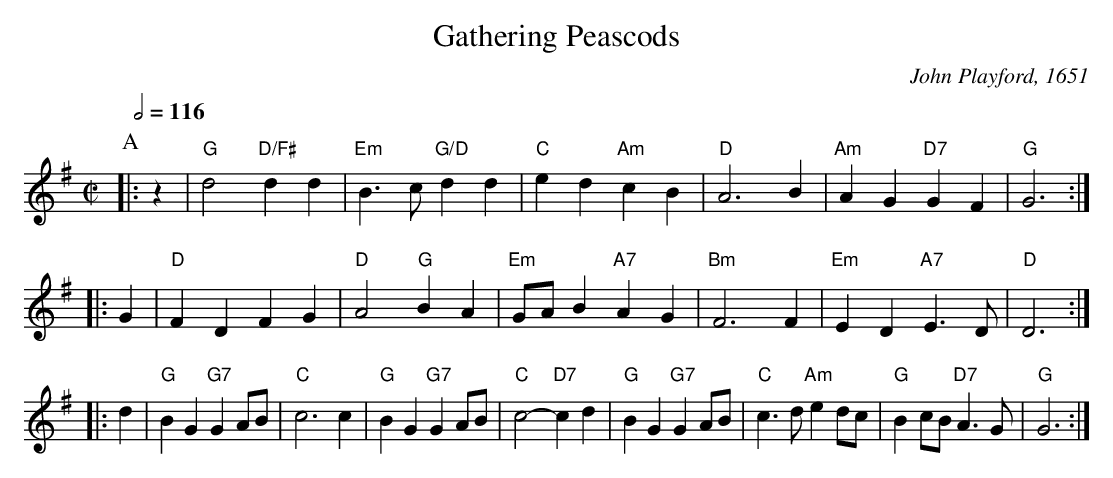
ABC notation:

X:1
T:Gathering Peascods
Q:1/2=116
M:C|
C:John Playford, 1651
K:G
P:A
|: z2 | "G"d4"D/F#"d2d2 | "Em"B3 c "G/D"d2 d2 | "C"e2 d2 "Am"c2 B2 | "D"A6 B2 | "Am"A2 G2 "D7"G2 F2 | "G"G6 :|
|: G2 | "D"F2 D2 F2 G2 | "D"A4 "G"B2 A2 | "Em"GA B2 "A7"A2 G2 | "Bm"F6 F2 | "Em"E2 D2 "A7"E3 D | "D"D6 :|
|: d2 | "G"B2 G2 "G7"G2 AB | "C"c6 c2 | "G"B2 G2 "G7"G2 AB | "C"c4- "D7"c2d2 |\
"G"B2 G2 "G7"G2 AB | "C"c3 d "Am"e2 dc | "G"B2 cB "D7"A3 G | "G"G6 :|
